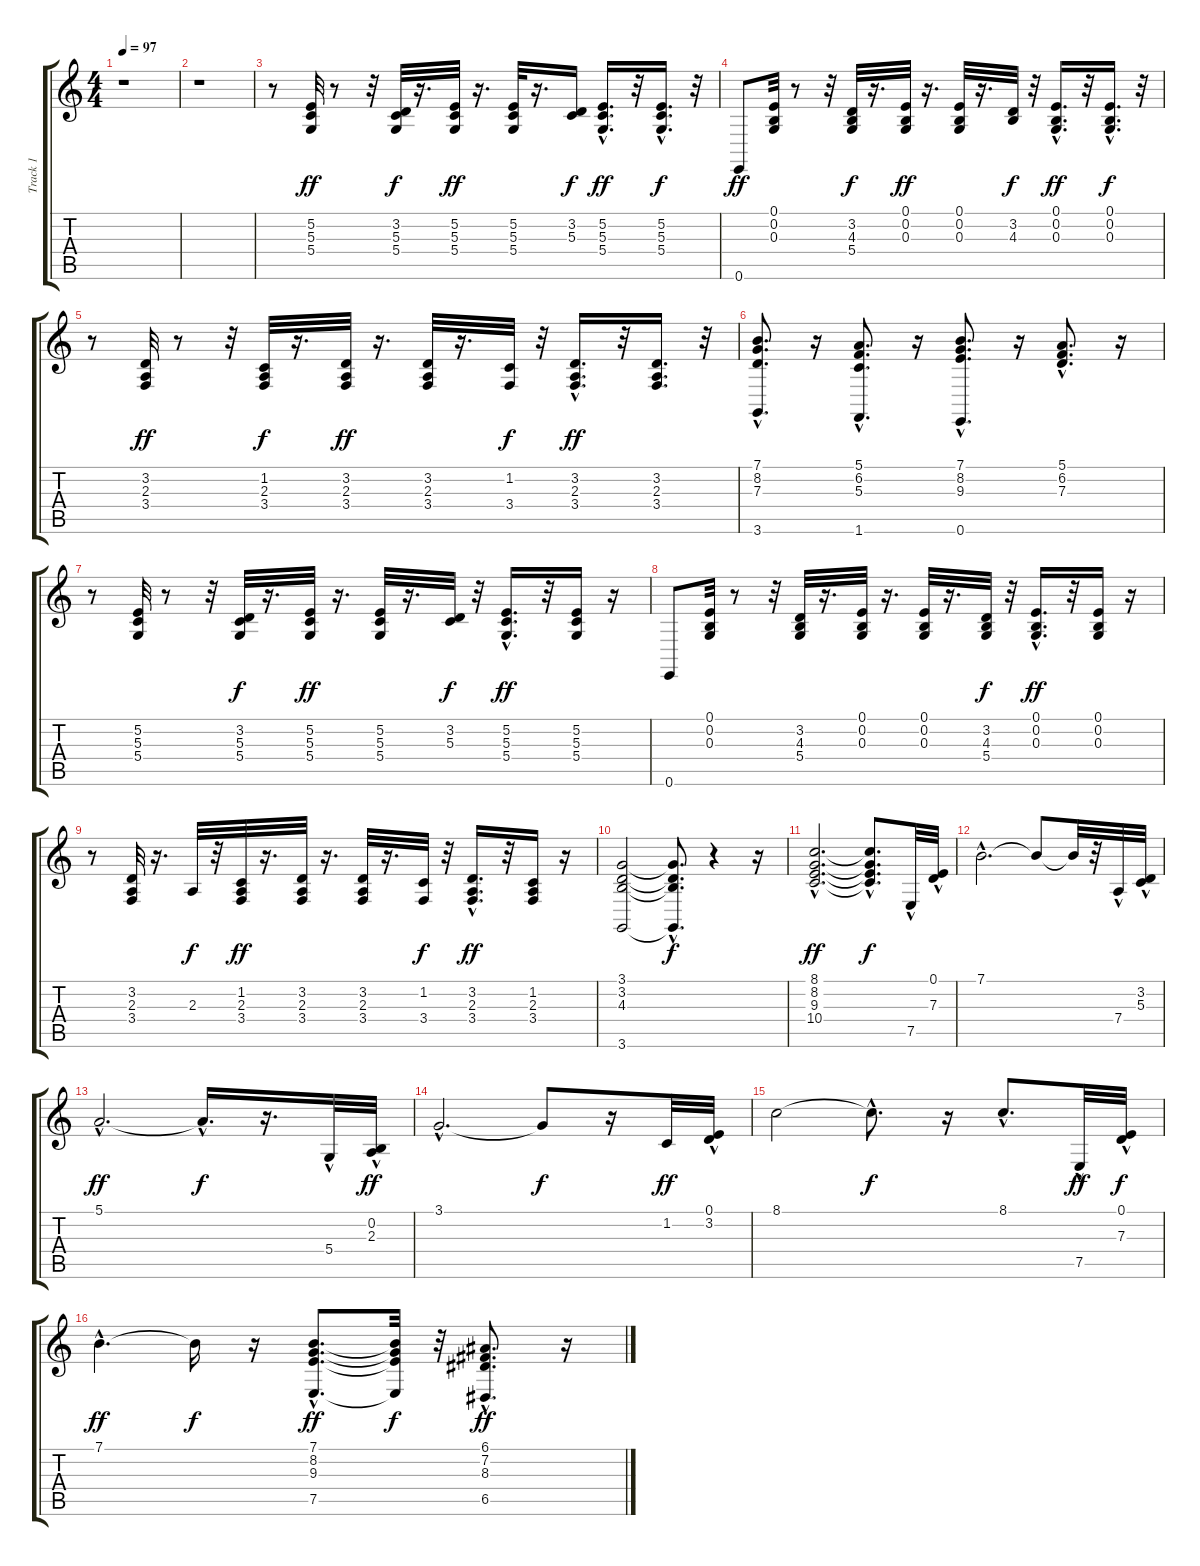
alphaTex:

\track ("Track 1" "Track 1") {instrument acousticgrandpiano}
\staff {score tabs}
\tuning (E4 B3 G3 D3 A2 E2) {hide}
\ts (4 4)
\tempo 97
\clef g2
\ks c
r.1{dy ff instrument acousticgrandpiano} |
r.1 |
r.8 (5.2 5.3 5.4).32 r.8 r.32 (3.2 5.3 5.4).32{dy f} r.16{d} (5.2 5.3 5.4).32{dy ff} r.16{d} (5.2 5.3 5.4).32 r.16{d} (3.2 5.3).16{dy f} (5.2{hac} 5.3{hac} 5.4{hac}).16{d dy ff} r.32 (5.2{hac} 5.3{hac} 5.4{hac}).16{d dy f} r.32 |
0.6.8{dy ff} (0.1 0.2 0.3).32 r.8 r.32 (3.2 4.3 5.4).32{dy f} r.16{d} (0.1 0.2 0.3).32{dy ff} r.16{d} (0.1 0.2 0.3).32 r.16{d} (3.2 4.3).32{dy f} r.32 (0.1{hac} 0.2{hac} 0.3{hac}).16{d dy ff} r.32 (0.1{hac} 0.2{hac} 0.3{hac}).16{d dy f} r.32 |
r.8 (3.2 2.3 3.4).32{dy ff} r.8 r.32 (1.2 2.3 3.4).32{dy f} r.16{d} (3.2 2.3 3.4).32{dy ff} r.16{d} (3.2 2.3 3.4).32 r.16{d} (1.2 3.4).32{dy f} r.32 (3.2{hac} 2.3{hac} 3.4{hac}).16{d dy ff} r.32 (3.2 2.3 3.4).16{d} r.32 |
(7.1{hac} 8.2{hac} 7.3{hac} 3.6{hac}).8{d} r.16 (5.1{hac} 6.2{hac} 5.3{hac} 1.6{hac}).8{d} r.16 (7.1{hac} 8.2{hac} 9.3{hac} 0.6{hac}).8{d} r.16 (5.1{hac} 6.2{hac} 7.3{hac}).8{d} r.16 |
r.8 (5.2 5.3 5.4).32 r.8 r.32 (3.2 5.3 5.4).32{dy f} r.16{d} (5.2 5.3 5.4).32{dy ff} r.16{d} (5.2 5.3 5.4).32 r.16{d} (3.2 5.3).32{dy f} r.32 (5.2{hac} 5.3{hac} 5.4{hac}).16{d dy ff} r.32 (5.2 5.3 5.4).16 r.16 |
0.6.8 (0.1 0.2 0.3).32 r.8 r.32 (3.2 4.3 5.4).32 r.16{d} (0.1 0.2 0.3).32 r.16{d} (0.1 0.2 0.3).32 r.16{d} (3.2 4.3 5.4).32{dy f} r.32 (0.1{hac} 0.2{hac} 0.3{hac}).16{d dy ff} r.32 (0.1 0.2 0.3).16 r.16 |
r.8 (3.2 2.3 3.4).32 r.16{d} 2.3.32{dy f} r.32 (1.2 2.3 3.4).32{dy ff} r.16{d} (3.2 2.3 3.4).32 r.16{d} (3.2 2.3 3.4).32 r.16{d} (1.2 3.4).32{dy f} r.32 (3.2 2.3 3.4{hac}).16{d dy ff} r.32 (1.2 2.3 3.4).16 r.16 |
(3.1 3.2 4.3 3.6).2 (3.1{hac t} 3.2{hac t} 4.3{hac t} 3.6{hac t}).8{d dy f} r.4 r.16 |
(8.1{hac} 8.2{hac} 9.3{hac} 10.4{hac}).2{d dy ff} (8.1{t} 8.2{hac t} 9.3{hac t} 10.4{t}).8{d dy f} 7.5{hac}.32 (0.1{hac} 7.3{hac}).32 |
7.1{hac}.2{d} 7.1{t}.8 7.1{t}.32 r.32 7.4{hac}.32 (3.2{hac} 5.3{hac}).32 |
5.1{hac}.2{d dy ff} 5.1{hac t}.16{d dy f} r.16{d} 5.4{hac}.32 (0.2{hac} 2.3{hac}).32{dy ff} |
3.1{hac}.2{d} 3.1{t}.8{dy f} r.16 1.2.32{dy ff} (0.1{hac} 3.2{hac}).32 |
8.1.2 8.1{hac t}.8{d dy f} r.16 8.1{hac}.8{d} 7.5{hac}.32{dy ff} (0.1{hac} 7.3{hac}).32{dy f} |
7.1{hac}.4{d dy ff} 7.1{t}.16{dy f} r.16 (7.1{hac} 8.2{hac} 9.3{hac} 7.5{hac}).8{d dy ff} (7.1{t} 8.2{t} 9.3{t} 7.5{t}).32{dy f} r.32 (6.1{hac} 7.2{hac} 8.3{hac} 6.5{hac}).8{d dy ff} r.16
